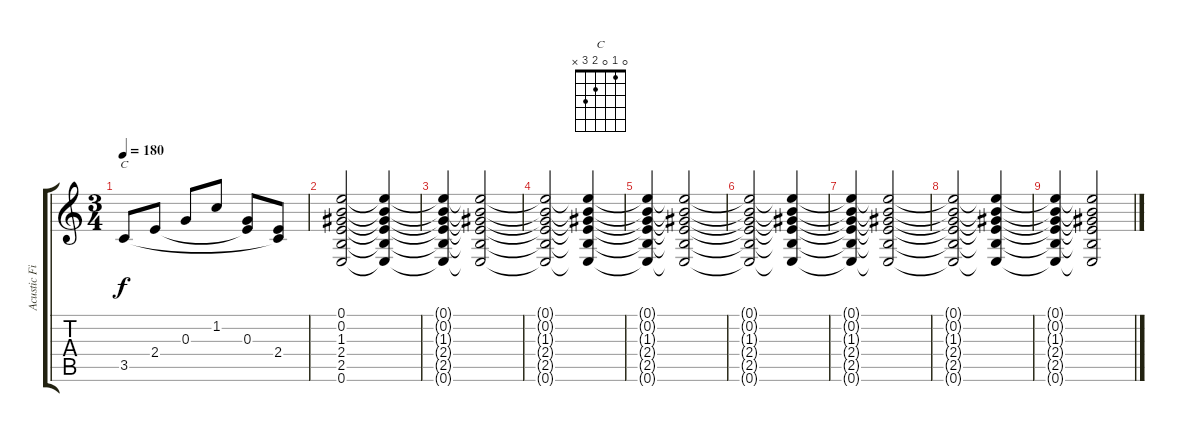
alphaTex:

\track ("Acustic Fingerpicking Pulse" "Acustic Fi") {instrument acousticguitarsteel}
\staff {score tabs}
\tuning (E4 B3 G3 D3 A2 E2) {hide}
\chord ("C" 0 1 0 2 3 x)
\ts (3 4)
\tempo 180
\clef g2
\ks c
3.5.8{ch "C" dy f} 2.4.8 0.3.8 1.2.8 (0.3 2.4{t}).8 (2.4 3.5{t}).8 |
(0.1 0.2 1.3 2.4 2.5 0.6).2 (0.1{t} 0.2{t} 1.3{t} 2.4{t} 2.5{t} 0.6{t}).4 |
(0.1{t} 0.2{t} 1.3{t} 2.4{t} 2.5{t} 0.6{t}).4 (0.1{t} 0.2{t} 1.3{t} 2.4{t} 2.5{t} 0.6{t}).2 |
(0.1{t} 0.2{t} 1.3{t} 2.4{t} 2.5{t} 0.6{t}).2 (0.1{t} 0.2{t} 1.3{t} 2.4{t} 2.5{t} 0.6{t}).4 |
(0.1{t} 0.2{t} 1.3{t} 2.4{t} 2.5{t} 0.6{t}).4 (0.1{t} 0.2{t} 1.3{t} 2.4{t} 2.5{t} 0.6{t}).2 |
(0.1{t} 0.2{t} 1.3{t} 2.4{t} 2.5{t} 0.6{t}).2 (0.1{t} 0.2{t} 1.3{t} 2.4{t} 2.5{t} 0.6{t}).4 |
(0.1{t} 0.2{t} 1.3{t} 2.4{t} 2.5{t} 0.6{t}).4 (0.1{t} 0.2{t} 1.3{t} 2.4{t} 2.5{t} 0.6{t}).2 |
(0.1{t} 0.2{t} 1.3{t} 2.4{t} 2.5{t} 0.6{t}).2 (0.1{t} 0.2{t} 1.3{t} 2.4{t} 2.5{t} 0.6{t}).4 |
(0.1{t} 0.2{t} 1.3{t} 2.4{t} 2.5{t} 0.6{t}).4 (0.1{t} 0.2{t} 1.3{t} 2.4{t} 2.5{t} 0.6{t}).2
